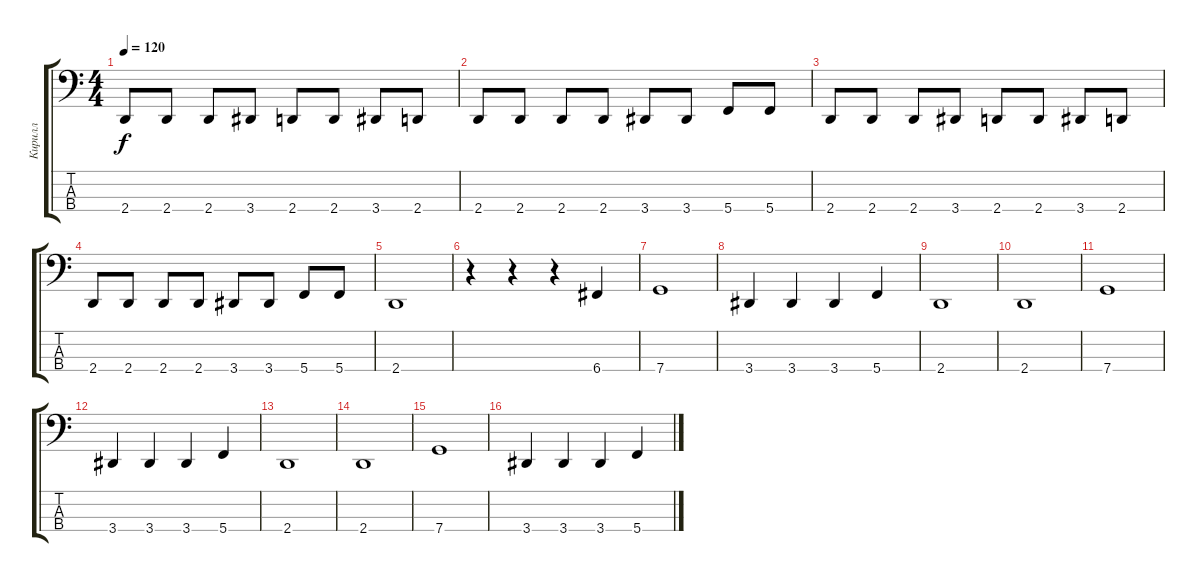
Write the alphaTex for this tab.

\track ("Кирилл" "Кирилл") {instrument electricbassfinger}
\staff {score tabs}
\tuning (F2 C2 G1 C1) {hide}
\ts (4 4)
\tempo 120
\clef f4
\ks c
2.4.8{dy f} 2.4.8 2.4.8 3.4.8 2.4.8 2.4.8 3.4.8 2.4.8 |
2.4.8 2.4.8 2.4.8 2.4.8 3.4.8 3.4.8 5.4.8 5.4.8 |
2.4.8 2.4.8 2.4.8 3.4.8 2.4.8 2.4.8 3.4.8 2.4.8 |
2.4.8 2.4.8 2.4.8 2.4.8 3.4.8 3.4.8 5.4.8 5.4.8 |
2.4.1 |
r.4 r.4 r.4 6.4.4 |
7.4.1 |
3.4.4 3.4.4 3.4.4 5.4.4 |
2.4.1 |
2.4.1 |
7.4.1 |
3.4.4 3.4.4 3.4.4 5.4.4 |
2.4.1 |
2.4.1 |
7.4.1 |
3.4.4 3.4.4 3.4.4 5.4.4
